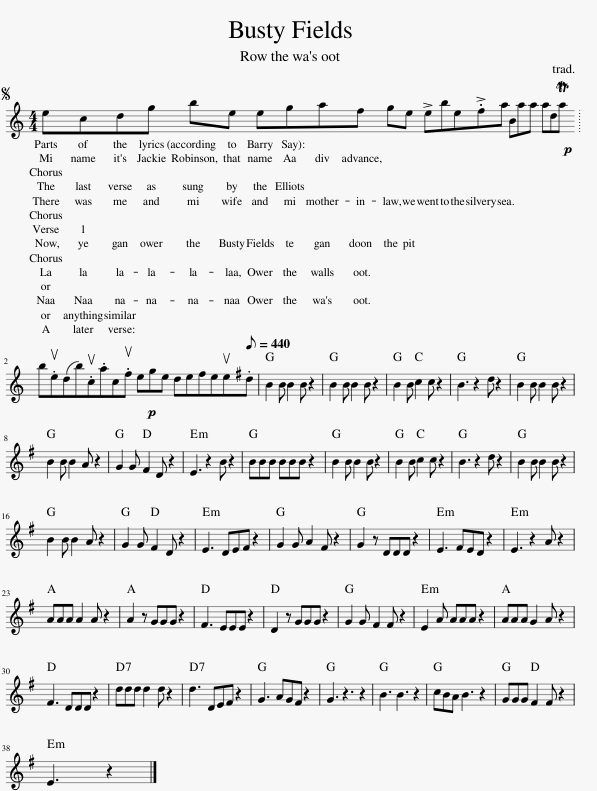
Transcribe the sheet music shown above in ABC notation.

X:1
L:1/8
M:4/4
I:linebreak $
K:C
V:1 treble
V:1
S ecdg be egaf ge !>!ebe!>!.fa Baa adPTa!p! |$ b.ue(db).uc.ac.uf e!p!ge defeue[Q:1/8=440].d | B2 B B2 B z2 | B2 B B2 B z2 | B2 B c2 c z2 | %5
 B3 z2 d z2 | B2 B B2 B z2 |$ B2 B B2 A z2 | G2 G ^F2 D z2 | E3 z2 B z2 | %10
 BBB BBB z2 | B2 B B2 B z2 | B2 B c2 c z2 | B3 z2 d z2 | B2 B B2 B z2 |$ %15
 B2 B B2 A z2 | G2 G ^F2 D z2 | E3 DE^F z2 | G2 G A2 ^F z2 | G2 z DDD z2 | %20
 E3 ^FED z2 | E3 z2 A z2 |$ AAA A2 A z2 | A2 z GGG z2 | ^F3 EEE z2 | %25
 D2 z GGG z2 | G2 G ^F2 F z2 | E2 A AAA z2 | AAA G2 A z2 |$ ^F3 DDD z2 | %30
 ddd d2 d z2 | d3 DE^F z2 | G3 AG^F z2 | G3 z3 z2 | B3 B3 z2 | %35
 cBA B3 z2 | GGG ^F2 F z2 |$ E3 z2 |] %38
